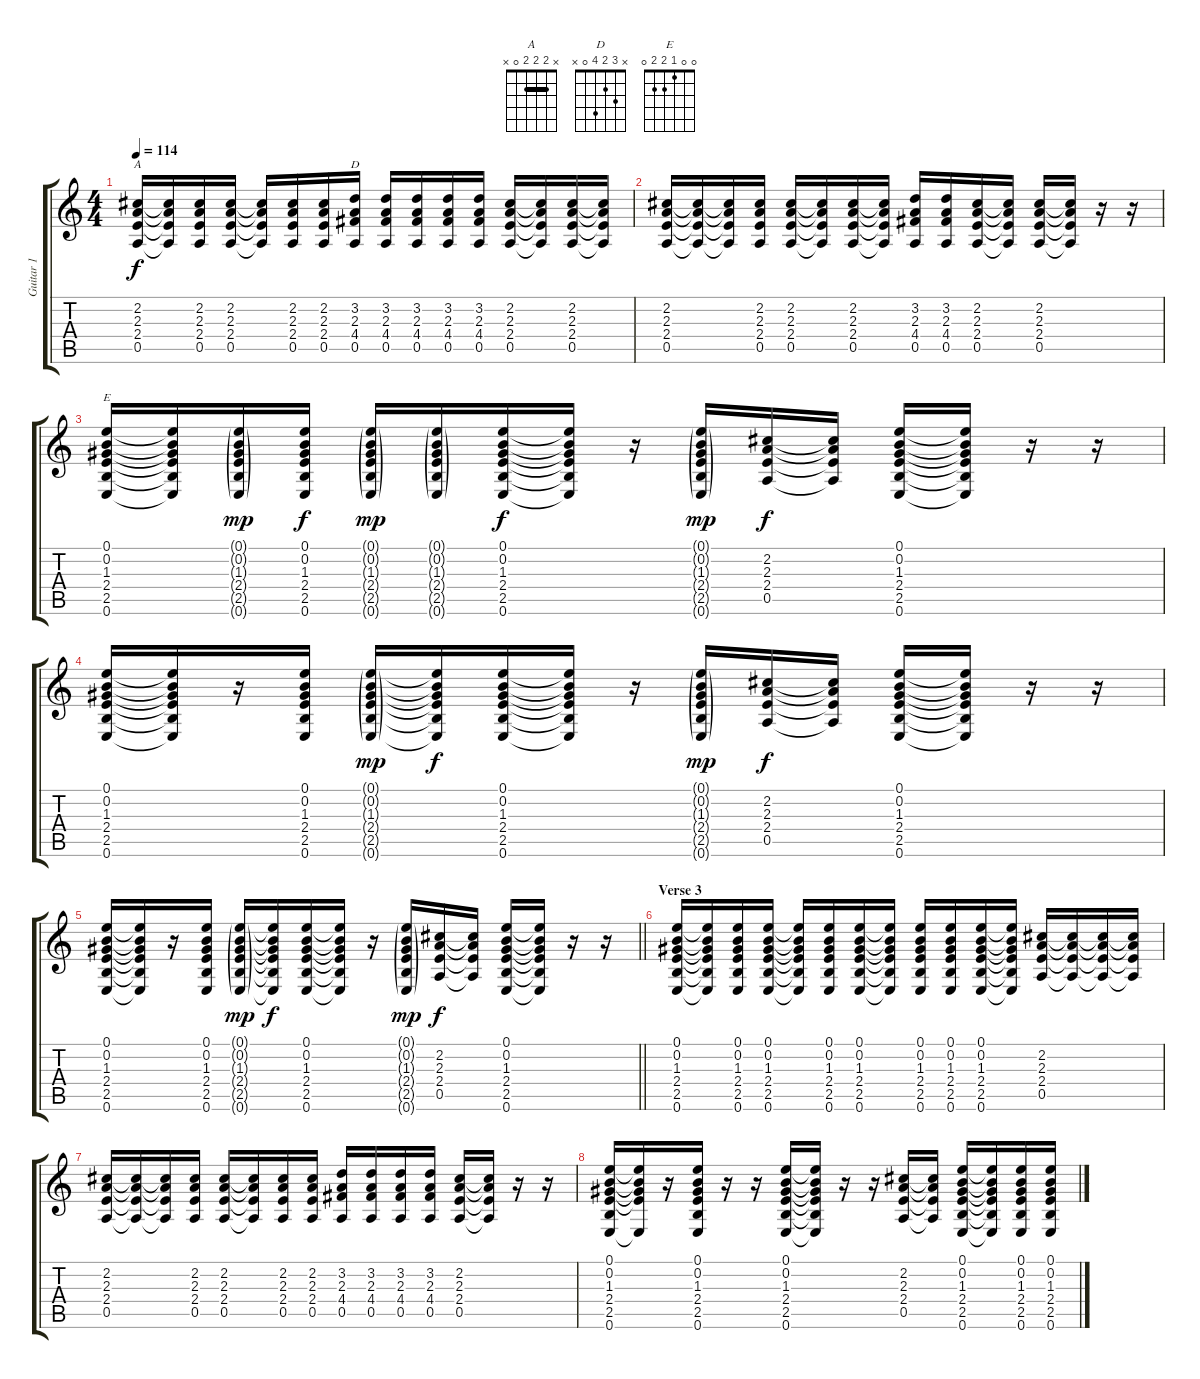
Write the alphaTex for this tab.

\track ("Guitar 1" "Guitar 1") {instrument acousticguitarnylon}
\staff {score tabs}
\tuning (E4 B3 G3 D3 A2 E2) {hide}
\chord ("A" x 2 2 2 0 x) {barre 2}
\chord ("D" x 3 2 4 0 x)
\chord ("E" 0 0 1 2 2 0)
\ts (4 4)
\tempo 114
\clef g2
\ks c
(2.2 2.3 2.4 0.5).16{ch "A" dy f} (2.2{t} 2.3{t} 2.4{t} 0.5{t}).16 (2.2 2.3 2.4 0.5).16 (2.2 2.3 2.4 0.5).16 (2.2{t} 2.3{t} 2.4{t} 0.5{t}).16 (2.2 2.3 2.4 0.5).16 (2.2 2.3 2.4 0.5).16 (3.2 2.3 4.4 0.5).16{ch "D"} (3.2 2.3 4.4 0.5).16 (3.2 2.3 4.4 0.5).16 (3.2 2.3 4.4 0.5).16 (3.2 2.3 4.4 0.5).16 (2.2 2.3 2.4 0.5).16 (2.2{t} 2.3{t} 2.4{t} 0.5{t}).16 (2.2 2.3 2.4 0.5).16 (2.2{t} 2.3{t} 2.4{t} 0.5{t}).16 |
(2.2 2.3 2.4 0.5).16 (2.2{t} 2.3{t} 2.4{t} 0.5{t}).16 (2.2{t} 2.3{t} 2.4{t} 0.5{t}).16 (2.2 2.3 2.4 0.5).16 (2.2 2.3 2.4 0.5).16 (2.2{t} 2.3{t} 2.4{t} 0.5{t}).16 (2.2 2.3 2.4 0.5).16 (2.2{t} 2.3{t} 2.4{t} 0.5{t}).16 (3.2 2.3 4.4 0.5).16 (3.2 2.3 4.4 0.5).16 (2.2 2.3 2.4 0.5).16 (2.2{t} 2.3{t} 2.4{t} 0.5{t}).16 (2.2 2.3 2.4 0.5).16 (2.2{t} 2.3{t} 2.4{t} 0.5{t}).16 r.16 r.16 |
(0.1 0.2 1.3 2.4 2.5 0.6).16{ch "E"} (0.1{t} 0.2{t} 1.3{t} 2.4{t} 2.5{t} 0.6{t}).16 (0.1{g} 0.2{g} 1.3{g} 2.4{g} 2.5{g} 0.6{g}).16{dy mp} (0.1 0.2 1.3 2.4 2.5 0.6).16{dy f} (0.1{g} 0.2{g} 1.3{g} 2.4{g} 2.5{g} 0.6{g}).16{dy mp} (0.1{g} 0.2{g} 1.3{g} 2.4{g} 2.5{g} 0.6{g}).16 (0.1 0.2 1.3 2.4 2.5 0.6).16{dy f} (0.1{t} 0.2{t} 1.3{t} 2.4{t} 2.5{t} 0.6{t}).16 r.16 (0.1{g} 0.2{g} 1.3{g} 2.4{g} 2.5{g} 0.6{g}).16{dy mp} (2.2 2.3 2.4 0.5).16{dy f} (2.2{t} 2.3{t} 2.4{t} 0.5{t}).16 (0.1 0.2 1.3 2.4 2.5 0.6).16 (0.1{t} 0.2{t} 1.3{t} 2.4{t} 2.5{t} 0.6{t}).16 r.16 r.16 |
(0.1 0.2 1.3 2.4 2.5 0.6).16 (0.1{t} 0.2{t} 1.3{t} 2.4{t} 2.5{t} 0.6{t}).16 r.16 (0.1 0.2 1.3 2.4 2.5 0.6).16 (0.1{g} 0.2{g} 1.3{g} 2.4{g} 2.5{g} 0.6{g}).16{dy mp} (0.1{t} 0.2{t} 1.3{t} 2.4{t} 2.5{t} 0.6{t}).16{dy f} (0.1 0.2 1.3 2.4 2.5 0.6).16 (0.1{t} 0.2{t} 1.3{t} 2.4{t} 2.5{t} 0.6{t}).16 r.16 (0.1{g} 0.2{g} 1.3{g} 2.4{g} 2.5{g} 0.6{g}).16{dy mp} (2.2 2.3 2.4 0.5).16{dy f} (2.2{t} 2.3{t} 2.4{t} 0.5{t}).16 (0.1 0.2 1.3 2.4 2.5 0.6).16 (0.1{t} 0.2{t} 1.3{t} 2.4{t} 2.5{t} 0.6{t}).16 r.16 r.16 |
\barLineRight lightlight
(0.1 0.2 1.3 2.4 2.5 0.6).16 (0.1{t} 0.2{t} 1.3{t} 2.4{t} 2.5{t} 0.6{t}).16 r.16 (0.1 0.2 1.3 2.4 2.5 0.6).16 (0.1{g} 0.2{g} 1.3{g} 2.4{g} 2.5{g} 0.6{g}).16{dy mp} (0.1{t} 0.2{t} 1.3{t} 2.4{t} 2.5{t} 0.6{t}).16{dy f} (0.1 0.2 1.3 2.4 2.5 0.6).16 (0.1{t} 0.2{t} 1.3{t} 2.4{t} 2.5{t} 0.6{t}).16 r.16 (0.1{g} 0.2{g} 1.3{g} 2.4{g} 2.5{g} 0.6{g}).16{dy mp} (2.2 2.3 2.4 0.5).16{dy f} (2.2{t} 2.3{t} 2.4{t} 0.5{t}).16 (0.1 0.2 1.3 2.4 2.5 0.6).16 (0.1{t} 0.2{t} 1.3{t} 2.4{t} 2.5{t} 0.6{t}).16 r.16 r.16 |
\section ("" "Verse 3")
(0.1 0.2 1.3 2.4 2.5 0.6).16 (0.1{t} 0.2{t} 1.3{t} 2.4{t} 2.5{t} 0.6{t}).16 (0.1 0.2 1.3 2.4 2.5 0.6).16 (0.1 0.2 1.3 2.4 2.5 0.6).16 (0.1{t} 0.2{t} 1.3{t} 2.4{t} 2.5{t} 0.6{t}).16 (0.1 0.2 1.3 2.4 2.5 0.6).16 (0.1 0.2 1.3 2.4 2.5 0.6).16 (0.1{t} 0.2{t} 1.3{t} 2.4{t} 2.5{t} 0.6{t}).16 (0.1 0.2 1.3 2.4 2.5 0.6).16 (0.1 0.2 1.3 2.4 2.5 0.6).16 (0.1 0.2 1.3 2.4 2.5 0.6).16 (0.1{t} 0.2{t} 1.3{t} 2.4{t} 2.5{t} 0.6{t}).16 (2.2 2.3 2.4 0.5).16 (2.2{t} 2.3{t} 2.4{t} 0.5{t}).16 (2.2{t} 2.3{t} 2.4{t} 0.5{t}).16 (2.2{t} 2.3{t} 2.4{t} 0.5{t}).16 |
(2.2 2.3 2.4 0.5).16 (2.2{t} 2.3{t} 2.4{t} 0.5{t}).16 (2.2{t} 2.3{t} 2.4{t} 0.5{t}).16 (2.2 2.3 2.4 0.5).16 (2.2 2.3 2.4 0.5).16 (2.2{t} 2.3{t} 2.4{t} 0.5{t}).16 (2.2 2.3 2.4 0.5).16 (2.2 2.3 2.4 0.5).16 (3.2 2.3 4.4 0.5).16 (3.2 2.3 4.4 0.5).16 (3.2 2.3 4.4 0.5).16 (3.2 2.3 4.4 0.5).16 (2.2 2.3 2.4 0.5).16 (2.2{t} 2.3{t} 2.4{t} 0.5{t}).16 r.16 r.16 |
(0.1 0.2 1.3 2.4 2.5 0.6).16 (0.1{t} 0.2{t} 1.3{t} 2.4{t} 0.6{t}).16 r.16 (0.1 0.2 1.3 2.4 2.5 0.6).16 r.16 r.16 (0.1 0.2 1.3 2.4 2.5 0.6).16 (0.1{t} 0.2{t} 1.3{t} 2.4{t} 2.5{t} 0.6{t}).16 r.16 r.16 (2.2 2.3 2.4 0.5).16 (2.2{t} 2.3{t} 2.4{t} 0.5{t}).16 (0.1 0.2 1.3 2.4 2.5 0.6).16 (0.1{t} 0.2{t} 1.3{t} 2.4{t} 2.5{t} 0.6{t}).16 (0.1 0.2 1.3 2.4 2.5 0.6).16 (0.1 0.2 1.3 2.4 2.5 0.6).16
